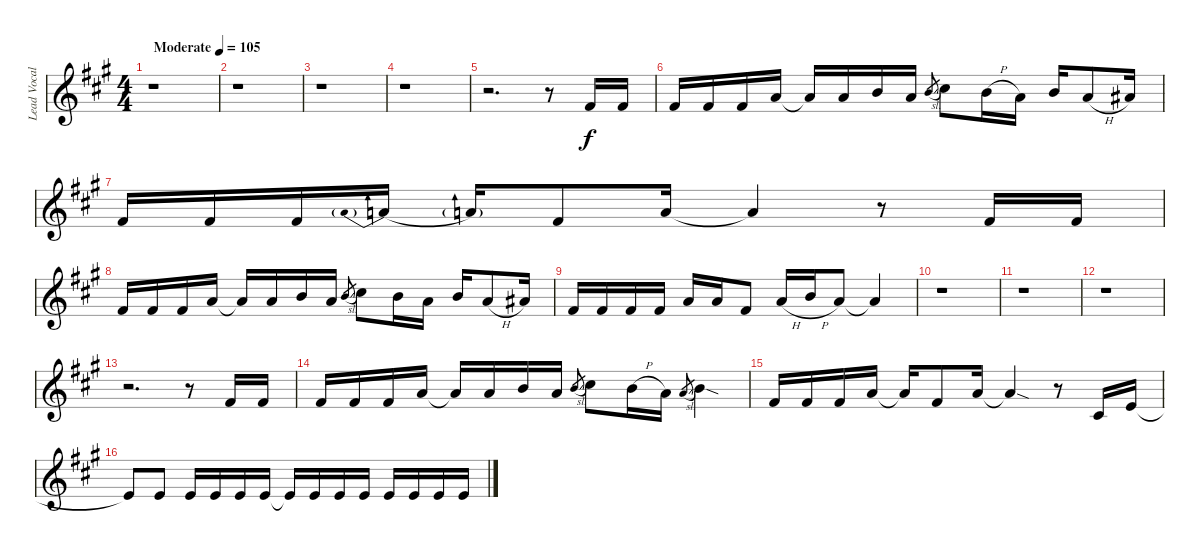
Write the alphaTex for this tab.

\track ("Lead Vocals" "Lead Vocal") {instrument lead6voice}
\staff {score}
\tuning (E4 B3 G3 D3 A2 E2) {hide}
\ts (4 4)
\tempo (105 "Moderate")
\clef g2
\ks f#minor
r.1{dy f instrument lead6voice} |
r.1 |
r.1 |
r.1 |
r.2{d} r.8 2.1.16 2.1.16 |
2.1.16 2.1.16 2.1.16 5.1.16 5.1{t}.16 5.1.16 7.1.16 5.1.16 7.1{sl}.8{gr} 9.1.8 7.1{h}.16 5.1.16 7.1.16 5.1{h}.8 6.1.16 |
2.1.16 2.1.16 2.1.16 5.1{be (prebend 0 1 60 1)}.16 5.1{t}.16 2.1.8 5.1.16 5.1{t}.4 r.8 2.1.16 2.1.16 |
2.1.16 2.1.16 2.1.16 5.1.16 5.1{t}.16 5.1.16 7.1.16 5.1.16 7.1{sl}.8{gr} 9.1.8 7.1.16 5.1.16 7.1.16 5.1{h}.8 6.1.16 |
2.1.16 2.1.16 2.1.16 2.1.16 5.1.16 5.1.16 2.1.8 5.1{h}.16 7.1{h}.16 5.1.8 5.1{t}.4 |
r.1 |
r.1 |
r.1 |
r.2{d} r.8 2.1.16 2.1.16 |
2.1.16 2.1.16 2.1.16 5.1.16 5.1{t}.16 5.1.16 7.1.16 5.1.16 7.1{sl}.8{gr} 9.1.8 7.1{h}.16 5.1.16 5.1{sl}.8{gr} 7.1{sod}.4 |
2.1.16 2.1.16 2.1.16 5.1.16 5.1{t}.16 2.1.8 5.1.16 5.1{sod t}.4 r.8 2.2.16 0.1.16 |
0.1{t}.8 0.1.8 0.1.16 0.1.16 0.1.16 0.1.16 0.1{t}.16 0.1.16 0.1.16 0.1.16 0.1.16 0.1.16 0.1.16 0.1.16
